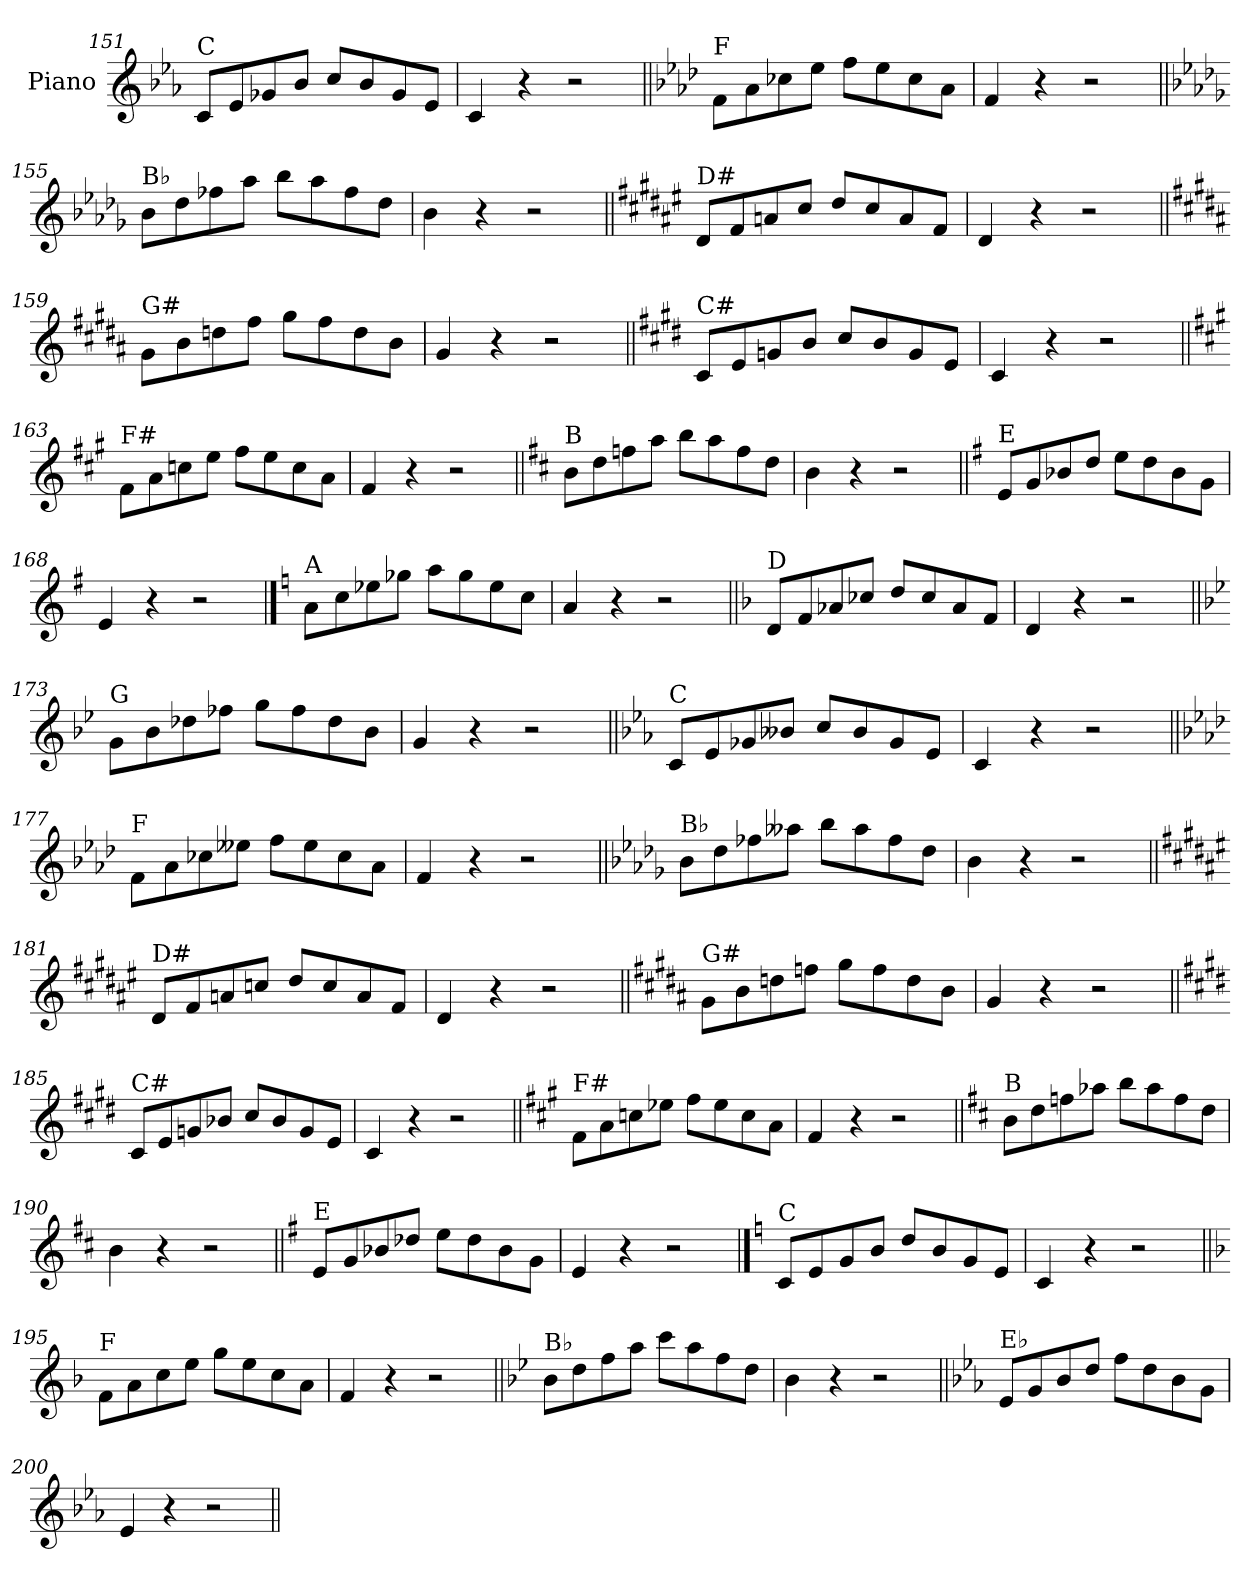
**kern
*part1
*staff1
*I"Piano
*I'Pno.
!!LO:LB:g=z
*clefG2
*k[b-e-a-]
=151
!LO:TX:a:t=C
8c/L
8e-/
8g-X/
8b-/J
8cc/L
8b-/
8g-/
8e-/J
=152
4c/
4r
2r
=153||
*k[b-e-a-d-]
!LO:TX:a:t=F
8f\L
8a-\
8cc-X\
8ee-\J
8ff\L
8ee-\
8cc-\
8a-\J
=154
4f/
4r
2r
=155||
*k[b-e-a-d-g-]
!LO:TX:a:t=B♭
8b-\L
8dd-\
8ff-X\
8aa-\J
8bb-\L
8aa-\
8ff-\
8dd-\J
=156
4b-\
4r
2r
!!LO:LB:g=z
=157||
*k[f#c#g#d#a#e#]
!LO:TX:a:t=D#
8d#/L
8f#/
8an/
8cc#/J
8dd#/L
8cc#/
8a/
8f#/J
=158
4d#/
4r
2r
=159||
*k[f#c#g#d#a#]
!LO:TX:a:t=G#
8g#\L
8b\
8ddn\
8ff#\J
8gg#\L
8ff#\
8dd\
8b\J
=160
4g#/
4r
2r
=161||
*k[f#c#g#d#]
!LO:TX:a:t=C#
8c#/L
8e/
8gn/
8b/J
8cc#/L
8b/
8g/
8e/J
=162
4c#/
4r
2r
!!LO:LB:g=z
=163||
*k[f#c#g#]
!LO:TX:a:t=F#
8f#\L
8a\
8ccn\
8ee\J
8ff#\L
8ee\
8cc\
8a\J
=164
4f#/
4r
2r
=165||
*k[f#c#]
!LO:TX:a:t=B
8b\L
8dd\
8ffn\
8aa\J
8bb\L
8aa\
8ff\
8dd\J
=166
4b\
4r
2r
=167||
*k[f#]
!LO:TX:a:t=E
8e/L
8g/
8b-X/
8dd/J
8ee\L
8dd\
8b-\
8g\J
=168
4e/
4r
2r
!!LO:LB:g=z
==169
*k[]
!LO:TX:a:t=A
8a\L
8cc\
8ee-X\
8gg-X\J
8aa\L
8gg-\
8ee-\
8cc\J
=170
4a/
4r
2r
=171||
*k[b-]
!LO:TX:a:t=D
8d/L
8f/
8a-X/
8cc-X/J
8dd/L
8cc-/
8a-/
8f/J
=172
4d/
4r
2r
=173||
*k[b-e-]
!LO:TX:a:t=G
8g\L
8b-\
8dd-X\
8ff-X\J
8gg\L
8ff-\
8dd-\
8b-\J
=174
4g/
4r
2r
!!LO:LB:g=z
=175||
*k[b-e-a-]
!LO:TX:a:t=C
8c/L
8e-/
8g-X/
8b--X/J
8cc/L
8b--/
8g-/
8e-/J
=176
4c/
4r
2r
=177||
*k[b-e-a-d-]
!LO:TX:a:t=F
8f\L
8a-\
8cc-X\
8ee--X\J
8ff\L
8ee--\
8cc-\
8a-\J
=178
4f/
4r
2r
=179||
*k[b-e-a-d-g-]
!LO:TX:a:t=B♭
8b-\L
8dd-\
8ff-X\
8aa--X\J
8bb-\L
8aa--\
8ff-\
8dd-\J
=180
4b-\
4r
2r
!!LO:LB:g=z
=181||
*k[f#c#g#d#a#e#]
!LO:TX:a:t=D#
8d#/L
8f#/
8an/
8ccn/J
8dd#/L
8cc/
8a/
8f#/J
=182
4d#/
4r
2r
=183||
*k[f#c#g#d#a#]
!LO:TX:a:t=G#
8g#\L
8b\
8ddn\
8ffn\J
8gg#\L
8ff\
8dd\
8b\J
=184
4g#/
4r
2r
=185||
*k[f#c#g#d#]
!LO:TX:a:t=C#
8c#/L
8e/
8gn/
8b-X/J
8cc#/L
8b-/
8g/
8e/J
=186
4c#/
4r
2r
!!LO:LB:g=z
=187||
*k[f#c#g#]
!LO:TX:a:t=F#
8f#\L
8a\
8ccn\
8ee-X\J
8ff#\L
8ee-\
8cc\
8a\J
=188
4f#/
4r
2r
=189||
*k[f#c#]
!LO:TX:a:t=B
8b\L
8dd\
8ffn\
8aa-X\J
8bb\L
8aa-\
8ff\
8dd\J
=190
4b\
4r
2r
=191||
*k[f#]
!LO:TX:a:t=E
8e/L
8g/
8b-X/
8dd-X/J
8ee\L
8dd-\
8b-\
8g\J
=192
4e/
4r
2r
!!LO:PB:g=z
==193
*k[]
!LO:TX:a:t=C
8c/L
8e/
8g/
8b/J
8dd/L
8b/
8g/
8e/J
=194
4c/
4r
2r
=195||
*k[b-]
!LO:TX:a:t=F
8f\L
8a\
8cc\
8ee\J
8gg\L
8ee\
8cc\
8a\J
=196
4f/
4r
2r
=197||
*k[b-e-]
!LO:TX:a:t=B♭
8b-\L
8dd\
8ff\
8aa\J
8ccc\L
8aa\
8ff\
8dd\J
=198
4b-\
4r
2r
!!LO:LB:g=z
=199||
*k[b-e-a-]
!LO:TX:a:t=E♭
8e-/L
8g/
8b-/
8dd/J
8ff\L
8dd\
8b-\
8g\J
=200
4e-/
4r
2r
=||
*-
